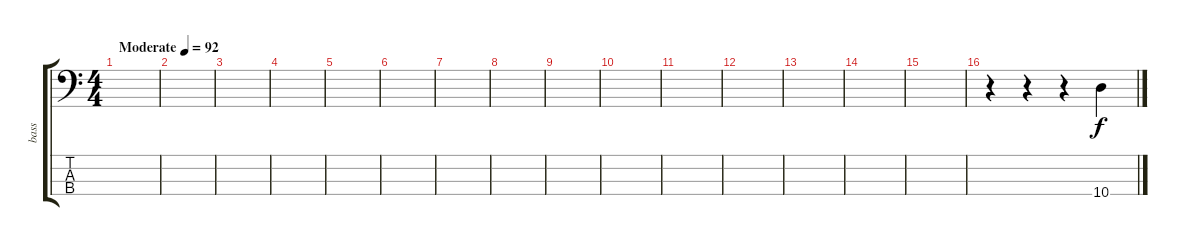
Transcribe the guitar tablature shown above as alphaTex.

\track ("bass" "bass") {instrument electricbassfinger}
\staff {score tabs}
\tuning (G2 D2 A1 E1) {hide}
\ts (4 4)
\tempo (92 "Moderate")
\clef f4
\ks c
|
|
|
|
|
|
|
|
|
|
|
|
|
|
|
r.4 r.4 r.4 10.4{ss}.4
